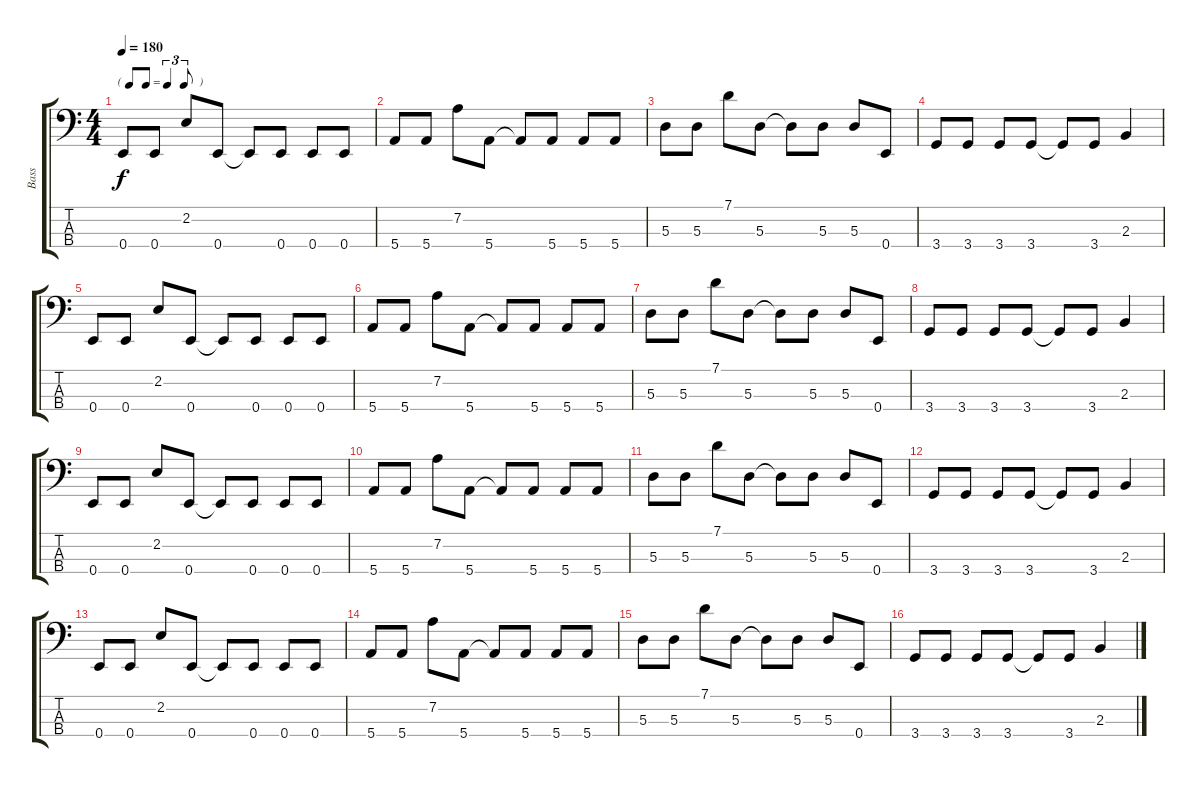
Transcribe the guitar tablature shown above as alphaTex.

\track ("Bass" "Bass") {instrument electricbasspick}
\staff {score tabs}
\tuning (G2 D2 A1 E1) {hide}
\ts (4 4)
\tf triplet8th
\tempo 180
\clef f4
\ks c
0.4.8{dy f} 0.4.8 2.2.8 0.4.8 0.4{t}.8 0.4.8 0.4.8 0.4.8 |
5.4.8 5.4.8 7.2.8 5.4.8 5.4{t}.8 5.4.8 5.4.8 5.4.8 |
5.3.8 5.3.8 7.1.8 5.3.8 5.3{t}.8 5.3.8 5.3.8 0.4.8 |
3.4.8 3.4.8 3.4.8 3.4.8 3.4{t}.8 3.4.8 2.3.4 |
0.4.8 0.4.8 2.2.8 0.4.8 0.4{t}.8 0.4.8 0.4.8 0.4.8 |
5.4.8 5.4.8 7.2.8 5.4.8 5.4{t}.8 5.4.8 5.4.8 5.4.8 |
5.3.8 5.3.8 7.1.8 5.3.8 5.3{t}.8 5.3.8 5.3.8 0.4.8 |
3.4.8 3.4.8 3.4.8 3.4.8 3.4{t}.8 3.4.8 2.3.4 |
0.4.8 0.4.8 2.2.8 0.4.8 0.4{t}.8 0.4.8 0.4.8 0.4.8 |
5.4.8 5.4.8 7.2.8 5.4.8 5.4{t}.8 5.4.8 5.4.8 5.4.8 |
5.3.8 5.3.8 7.1.8 5.3.8 5.3{t}.8 5.3.8 5.3.8 0.4.8 |
3.4.8 3.4.8 3.4.8 3.4.8 3.4{t}.8 3.4.8 2.3.4 |
0.4.8 0.4.8 2.2.8 0.4.8 0.4{t}.8 0.4.8 0.4.8 0.4.8 |
5.4.8 5.4.8 7.2.8 5.4.8 5.4{t}.8 5.4.8 5.4.8 5.4.8 |
5.3.8 5.3.8 7.1.8 5.3.8 5.3{t}.8 5.3.8 5.3.8 0.4.8 |
3.4.8 3.4.8 3.4.8 3.4.8 3.4{t}.8 3.4.8 2.3.4
